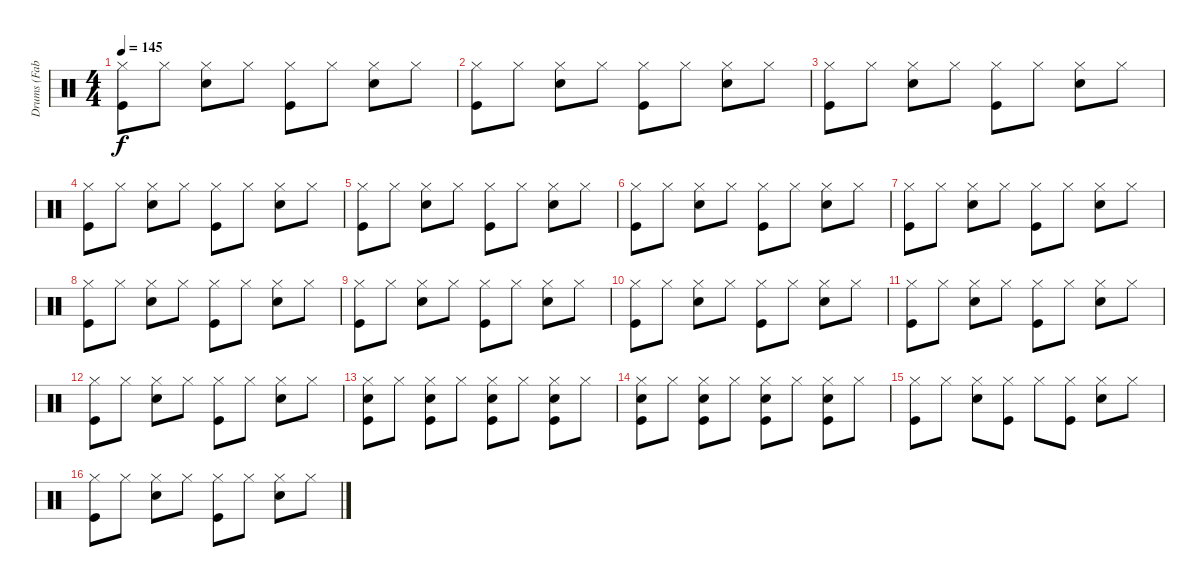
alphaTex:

\track ("Drums (Fabrizzio)" "Drums (Fab") {instrument percussion}
\staff {score}
\articulation defaults
\ts (4 4)
\tempo 145
\clef neutral
\ks c
("Hi-Hat (closed)" "Kick (hit)").8{dy f} "Hi-Hat (closed)".8 ("Hi-Hat (closed)" "Snare (hit) 2").8 "Hi-Hat (closed)".8 ("Hi-Hat (closed)" "Kick (hit)").8 "Hi-Hat (closed)".8 ("Hi-Hat (closed)" "Snare (hit) 2").8 "Hi-Hat (closed)".8 |
("Hi-Hat (closed)" "Kick (hit)").8 "Hi-Hat (closed)".8 ("Hi-Hat (closed)" "Snare (hit) 2").8 "Hi-Hat (closed)".8 ("Hi-Hat (closed)" "Kick (hit)").8 "Hi-Hat (closed)".8 ("Hi-Hat (closed)" "Snare (hit) 2").8 "Hi-Hat (closed)".8 |
("Hi-Hat (closed)" "Kick (hit)").8 "Hi-Hat (closed)".8 ("Hi-Hat (closed)" "Snare (hit) 2").8 "Hi-Hat (closed)".8 ("Hi-Hat (closed)" "Kick (hit)").8 "Hi-Hat (closed)".8 ("Hi-Hat (closed)" "Snare (hit) 2").8 "Hi-Hat (closed)".8 |
("Hi-Hat (closed)" "Kick (hit)").8 "Hi-Hat (closed)".8 ("Hi-Hat (closed)" "Snare (hit) 2").8 "Hi-Hat (closed)".8 ("Hi-Hat (closed)" "Kick (hit)").8 "Hi-Hat (closed)".8 ("Hi-Hat (closed)" "Snare (hit) 2").8 "Hi-Hat (closed)".8 |
("Hi-Hat (closed)" "Kick (hit)").8 "Hi-Hat (closed)".8 ("Hi-Hat (closed)" "Snare (hit) 2").8 "Hi-Hat (closed)".8 ("Hi-Hat (closed)" "Kick (hit)").8 "Hi-Hat (closed)".8 ("Hi-Hat (closed)" "Snare (hit) 2").8 "Hi-Hat (closed)".8 |
("Hi-Hat (closed)" "Kick (hit)").8 "Hi-Hat (closed)".8 ("Hi-Hat (closed)" "Snare (hit) 2").8 "Hi-Hat (closed)".8 ("Hi-Hat (closed)" "Kick (hit)").8 "Hi-Hat (closed)".8 ("Hi-Hat (closed)" "Snare (hit) 2").8 "Hi-Hat (closed)".8 |
("Hi-Hat (closed)" "Kick (hit)").8 "Hi-Hat (closed)".8 ("Hi-Hat (closed)" "Snare (hit) 2").8 "Hi-Hat (closed)".8 ("Hi-Hat (closed)" "Kick (hit)").8 "Hi-Hat (closed)".8 ("Hi-Hat (closed)" "Snare (hit) 2").8 "Hi-Hat (closed)".8 |
("Hi-Hat (closed)" "Kick (hit)").8 "Hi-Hat (closed)".8 ("Hi-Hat (closed)" "Snare (hit) 2").8 "Hi-Hat (closed)".8 ("Hi-Hat (closed)" "Kick (hit)").8 "Hi-Hat (closed)".8 ("Hi-Hat (closed)" "Snare (hit) 2").8 "Hi-Hat (closed)".8 |
("Hi-Hat (closed)" "Kick (hit)").8 "Hi-Hat (closed)".8 ("Hi-Hat (closed)" "Snare (hit) 2").8 "Hi-Hat (closed)".8 ("Hi-Hat (closed)" "Kick (hit)").8 "Hi-Hat (closed)".8 ("Hi-Hat (closed)" "Snare (hit) 2").8 "Hi-Hat (closed)".8 |
("Hi-Hat (closed)" "Kick (hit)").8 "Hi-Hat (closed)".8 ("Hi-Hat (closed)" "Snare (hit) 2").8 "Hi-Hat (closed)".8 ("Hi-Hat (closed)" "Kick (hit)").8 "Hi-Hat (closed)".8 ("Hi-Hat (closed)" "Snare (hit) 2").8 "Hi-Hat (closed)".8 |
("Hi-Hat (closed)" "Kick (hit)").8 "Hi-Hat (closed)".8 ("Hi-Hat (closed)" "Snare (hit) 2").8 "Hi-Hat (closed)".8 ("Hi-Hat (closed)" "Kick (hit)").8 "Hi-Hat (closed)".8 ("Hi-Hat (closed)" "Snare (hit) 2").8 "Hi-Hat (closed)".8 |
("Hi-Hat (closed)" "Kick (hit)").8 "Hi-Hat (closed)".8 ("Hi-Hat (closed)" "Snare (hit) 2").8 "Hi-Hat (closed)".8 ("Hi-Hat (closed)" "Kick (hit)").8 "Hi-Hat (closed)".8 ("Hi-Hat (closed)" "Snare (hit) 2").8 "Hi-Hat (closed)".8 |
("Hi-Hat (closed)" "Snare (hit) 2" "Kick (hit)").8 "Hi-Hat (closed)".8 ("Hi-Hat (closed)" "Snare (hit) 2" "Kick (hit)").8 "Hi-Hat (closed)".8 ("Hi-Hat (closed)" "Snare (hit) 2" "Kick (hit)").8 "Hi-Hat (closed)".8 ("Hi-Hat (closed)" "Snare (hit) 2" "Kick (hit)").8 "Hi-Hat (closed)".8 |
("Hi-Hat (closed)" "Snare (hit) 2" "Kick (hit)").8 "Hi-Hat (closed)".8 ("Hi-Hat (closed)" "Snare (hit) 2" "Kick (hit)").8 "Hi-Hat (closed)".8 ("Hi-Hat (closed)" "Snare (hit) 2" "Kick (hit)").8 "Hi-Hat (closed)".8 ("Hi-Hat (closed)" "Snare (hit) 2" "Kick (hit)").8 "Hi-Hat (closed)".8 |
("Hi-Hat (closed)" "Kick (hit)").8 "Hi-Hat (closed)".8 ("Hi-Hat (closed)" "Snare (hit) 2").8 ("Hi-Hat (closed)" "Kick (hit)").8 "Hi-Hat (closed)".8 ("Hi-Hat (closed)" "Kick (hit)").8 ("Hi-Hat (closed)" "Snare (hit) 2").8 "Hi-Hat (closed)".8 |
("Hi-Hat (closed)" "Kick (hit)").8 "Hi-Hat (closed)".8 ("Hi-Hat (closed)" "Snare (hit) 2").8 "Hi-Hat (closed)".8 ("Hi-Hat (closed)" "Kick (hit)").8 "Hi-Hat (closed)".8 ("Hi-Hat (closed)" "Snare (hit) 2").8 "Hi-Hat (closed)".8
